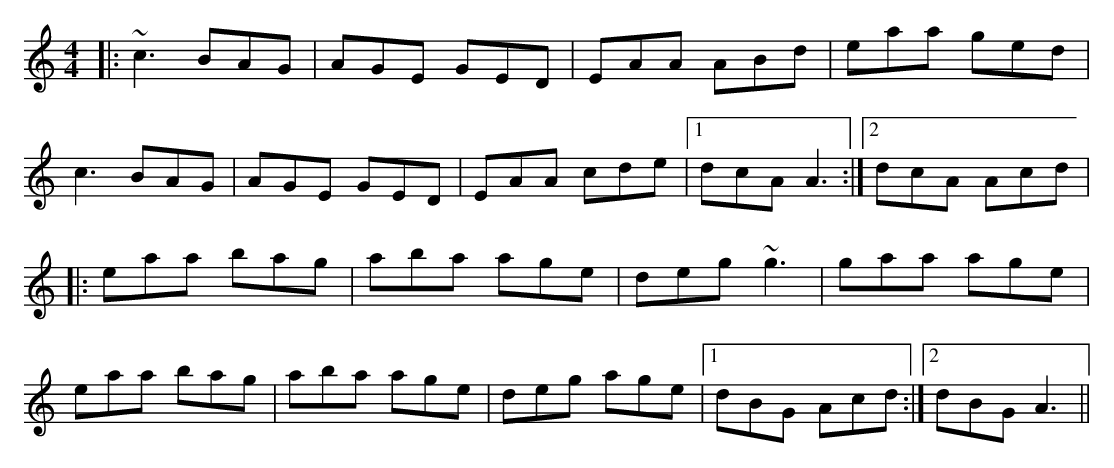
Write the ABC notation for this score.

X:1
M:4/4
K:Ddor
|:~c3 BAG|AGE GED|EAA ABd|eaa ged|
c3 BAG|AGE GED|EAA cde|1 dcA A3:|2 dcA Acd|
|:eaa bag|aba age|deg ~g3|gaa age|
eaa bag|aba age|deg age|1 dBG Acd:|2 dBG A3||
